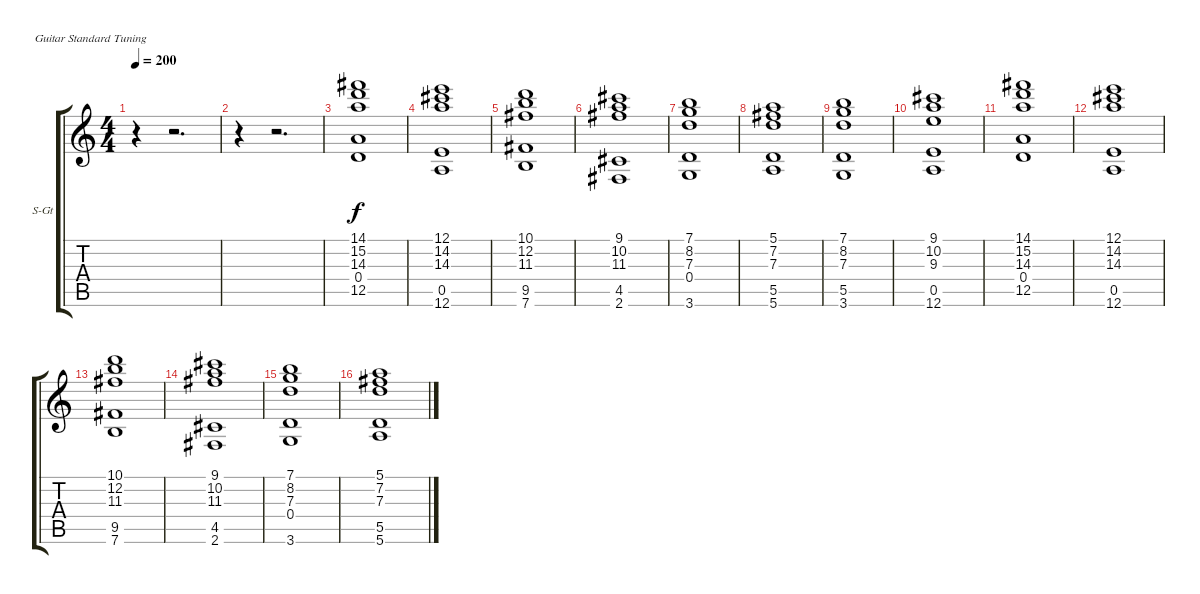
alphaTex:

\bracketExtendMode groupsimilarinstruments
\firstSystemTrackNameOrientation horizontal
\otherSystemsTrackNameOrientation horizontal
\track ("Strings" "S-Gt") {instrument stringensemble1}
\staff {score tabs}
\tuning (E4 B3 G3 D3 A2 E2)
\displaytranspose 12
\ts (4 4)
\tempo 200
\clef g2
\ks c
r.4{dy f} r.2{d} |
r.4 r.2{d} |
(14.1 15.2 14.3 0.4 12.5).1 |
(12.1 14.2 14.3 0.5 12.6).1 |
(10.1 12.2 11.3 9.5 7.6).1 |
(9.1 10.2 11.3 4.5 2.6).1 |
(7.1 8.2 7.3 0.4 3.6).1 |
(5.1 7.2 7.3 5.5 5.6).1 |
(7.1 8.2 7.3 5.5 3.6).1 |
(9.1 10.2 9.3 0.5 12.6).1 |
(14.1 15.2 14.3 0.4 12.5).1 |
(12.1 14.2 14.3 0.5 12.6).1 |
(10.1 12.2 11.3 9.5 7.6).1 |
(9.1 10.2 11.3 4.5 2.6).1 |
(7.1 8.2 7.3 0.4 3.6).1 |
(5.1 7.2 7.3 5.5 5.6).1
